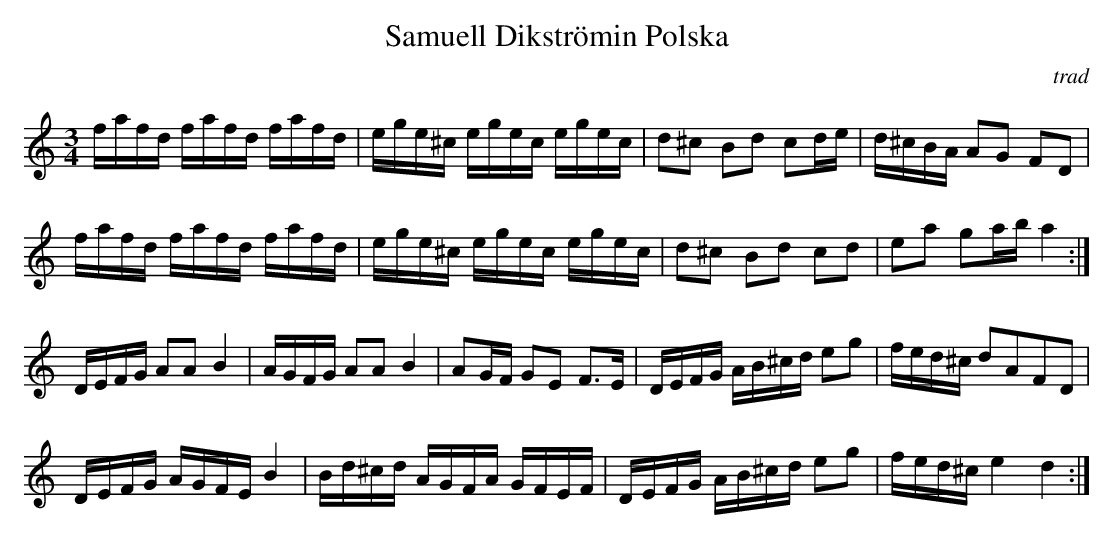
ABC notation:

X:1
T:Samuell Dikstr\"omin Polska
C:trad
M:3/4
L:1/16
K:Ddor
fafd fafd fafd | ege^c egec egec | d2^c2 B2d2 c2de  | d^cBA A2G2 F2D2 |
fafd fafd fafd | ege^c egec egec | d2^c2 B2d2  c2d2 |e2a2 g2ab a4 :|
DEFG A2A2 B4 | AGFG A2A2 B4 | A2GF G2E2 F3E | DEFG AB^cd e2g2| fed^c d2A2F2D2 |
DEFG AGFE B4 | Bd^cd AGFA GFEF | DEFG AB^cd e2g2 | fed^c e4d4 :|
